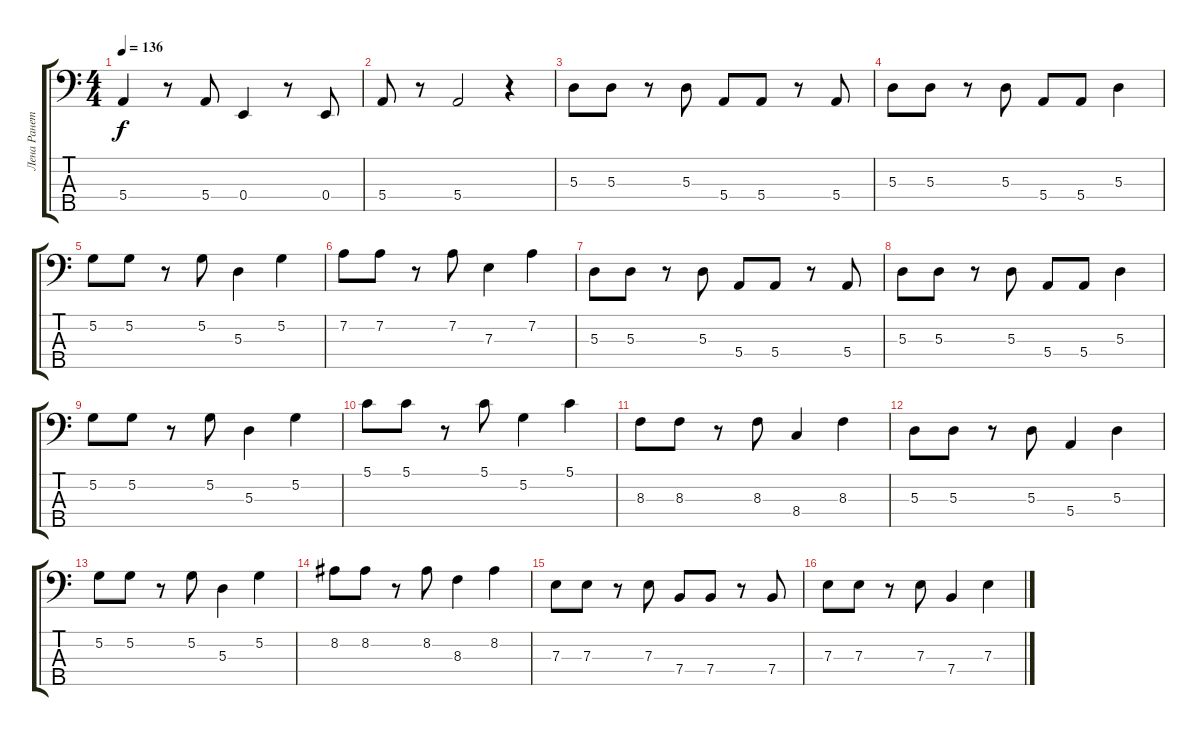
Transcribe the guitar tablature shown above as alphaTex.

\track ("Лена Ранетка" "Лена Ранет") {instrument electricbassfinger}
\staff {score tabs}
\tuning (G2 D2 A1 E1 B0) {hide}
\ts (4 4)
\tempo 136
\clef f4
\ks c
5.4.4{dy f} r.8 5.4.8 0.4.4 r.8 0.4.8 |
5.4.8 r.8 5.4.2 r.4 |
5.3.8 5.3.8 r.8 5.3.8 5.4.8 5.4.8 r.8 5.4.8 |
5.3.8 5.3.8 r.8 5.3.8 5.4.8 5.4.8 5.3.4 |
5.2.8 5.2.8 r.8 5.2.8 5.3.4 5.2.4 |
7.2.8 7.2.8 r.8 7.2.8 7.3.4 7.2.4 |
5.3.8 5.3.8 r.8 5.3.8 5.4.8 5.4.8 r.8 5.4.8 |
5.3.8 5.3.8 r.8 5.3.8 5.4.8 5.4.8 5.3.4 |
5.2.8 5.2.8 r.8 5.2.8 5.3.4 5.2.4 |
5.1.8 5.1.8 r.8 5.1.8 5.2.4 5.1.4 |
8.3.8 8.3.8 r.8 8.3.8 8.4.4 8.3.4 |
5.3.8 5.3.8 r.8 5.3.8 5.4.4 5.3.4 |
5.2.8 5.2.8 r.8 5.2.8 5.3.4 5.2.4 |
8.2.8 8.2.8 r.8 8.2.8 8.3.4 8.2.4 |
7.3.8 7.3.8 r.8 7.3.8 7.4.8 7.4.8 r.8 7.4.8 |
7.3.8 7.3.8 r.8 7.3.8 7.4.4 7.3.4
